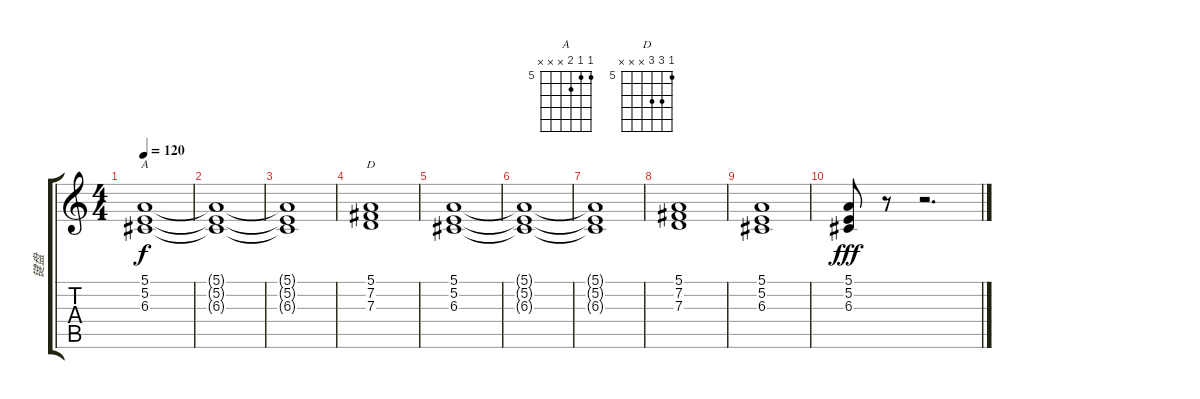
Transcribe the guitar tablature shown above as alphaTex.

\track ("键盘" "键盘") {instrument stringensemble1}
\staff {score tabs}
\tuning (E4 B3 G3 D3 A2 E2) {hide}
\chord ("A" 5 5 6 x x x) {firstfret 5}
\chord ("D" 5 7 7 x x x) {firstfret 5}
\ts (4 4)
\tempo 120
\clef g2
\ks c
(5.1 5.2 6.3).1{ch "A" dy f} |
(5.1{t} 5.2{t} 6.3{t}).1 |
(5.1{t} 5.2{t} 6.3{t}).1 |
(5.1 7.2 7.3).1{ch "D"} |
(5.1 5.2 6.3).1 |
(5.1{t} 5.2{t} 6.3{t}).1 |
(5.1{t} 5.2{t} 6.3{t}).1 |
(5.1 7.2 7.3).1 |
(5.1 5.2 6.3).1 |
(5.1 5.2 6.3).8{dy fff} r.8 r.2{d}
